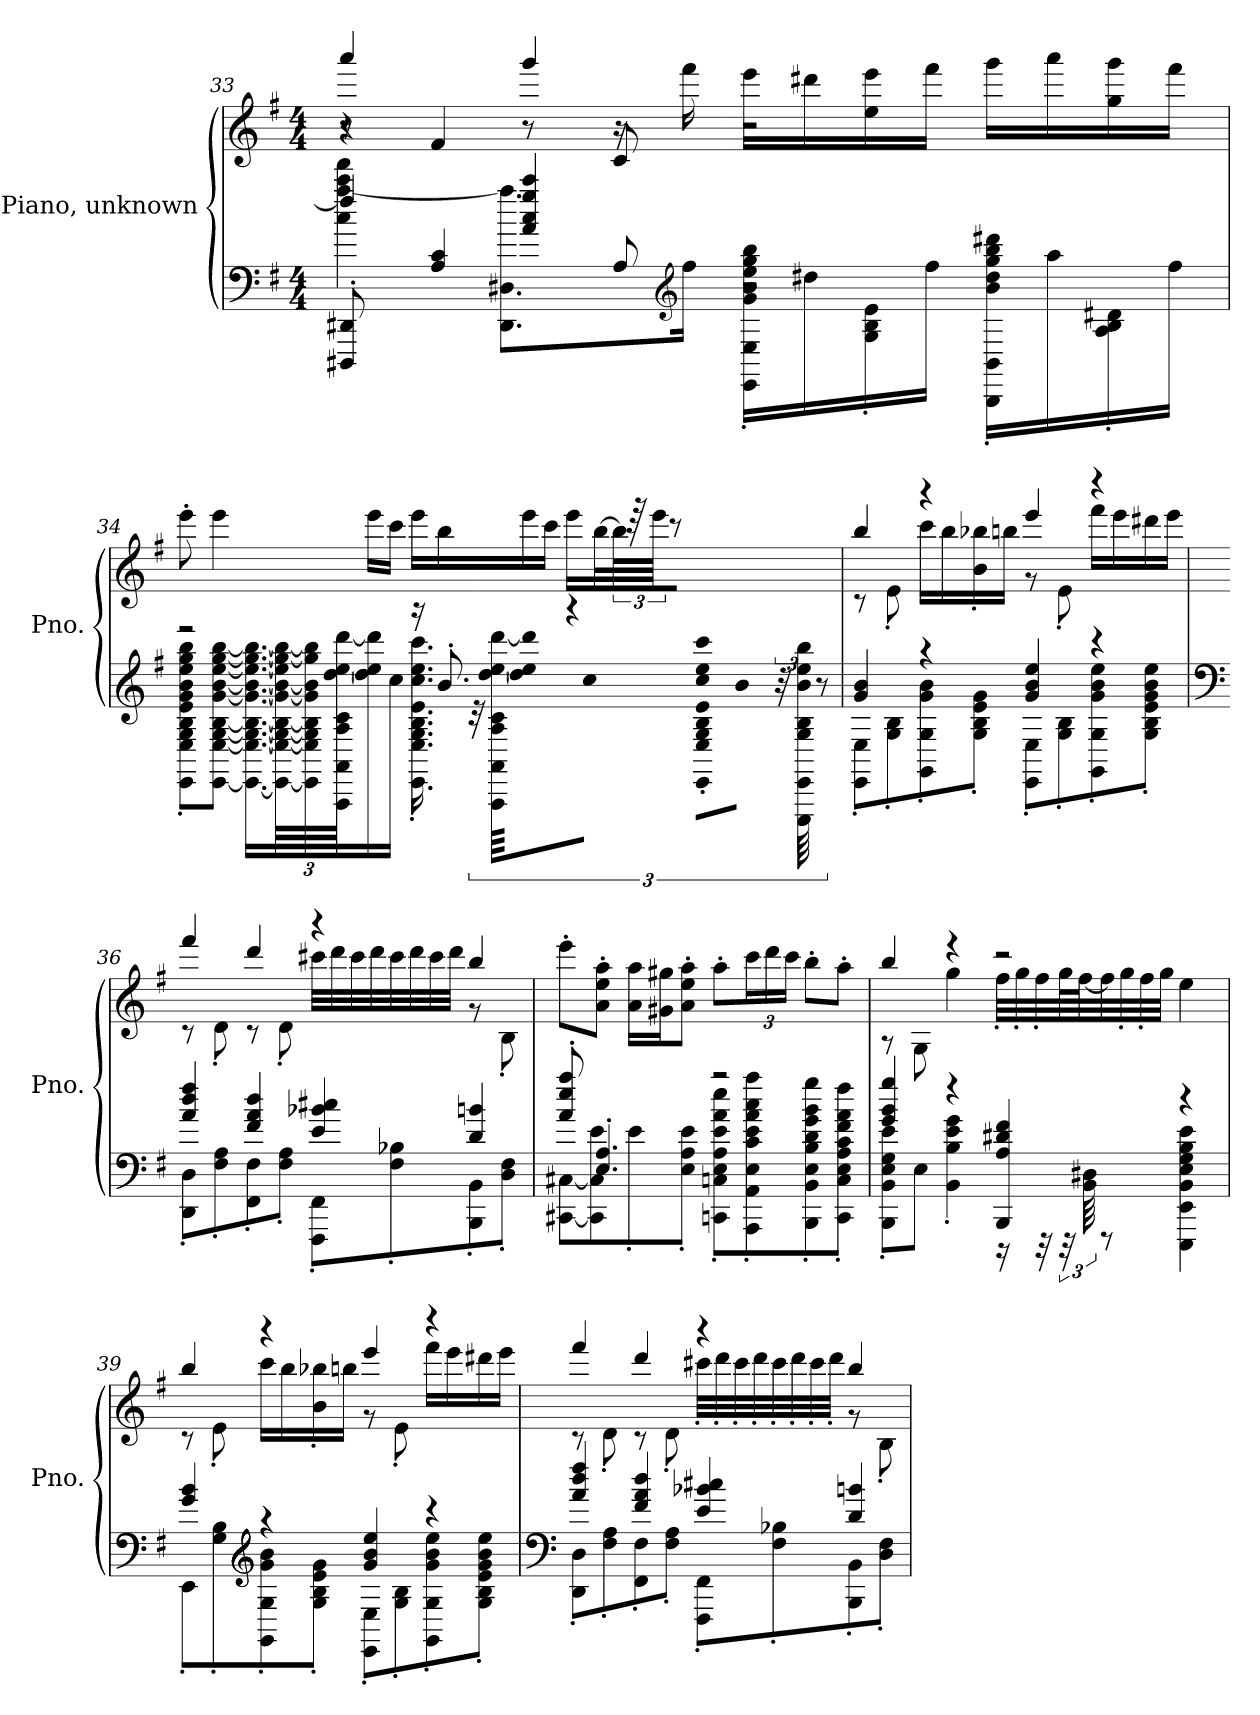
**kern	**kern
*part1	*part1
*staff2	*staff1
*I"Piano, unknown	*
*I'Pno.	*
!!LO:PB:g=z
*clefF4	*clefG2
*k[f#]	*k[f#]
*M4/4	*M4/4
=33	=33
*^	*^
*	*^	*	*^
4ff#/]	4cc\ [4aa\ 4ccc\ 4fff#\	8DDD#X/' 8DD#X/'	4aaa/	4r	8r
.	.	4A/ 4c/	.	.	4f#/
4a/ 4cc/ 4gg/ 4ccc/	8.DD#\ 8.D#X\ 8.aa\]L	.	4ggg/	8r	.
.	.	8A/	.	16r	8c/
*clefG2	*	*	*	*	*
.	16ff#\Jk	.	.	16fff#\	.
2r	16EE\' 16E\' 16g\' 16b\' 16ee\' 16gg\' 16bb\'LL	2r	2r	16eee\LL	2r
.	16dd#X\	.	.	16ddd#X\	.
.	16G\' 16B\' 16e\'	.	.	16ee\ 16eee\	.
.	16ff#\JJ	.	.	16fff#\JJ	.
.	16BBB\' 16BB\' 16b\' 16dd#\' 16gg\' 16bb\' 16ddd#X\'LL	.	.	16ggg\LL	.
.	16aa\	.	.	16aaa\	.
.	16A\' 16B\' 16d#X\'	.	.	16gg\ 16ggg\	.
.	16ff#\JJ	.	.	16fff#\JJ	.
*	*v	*v	*	*	*
*	*	*v	*v	*v
!!LO:LB:g=z
=34	=34	=34
2r	8EE\' 8E\' 8G\' 8B\' 8e\' 8g\' 8b\' 8ee\' 8gg\' 8bb\'L	8eee'\
.	[8EE\ [8E\ [8G\ [8B\ [8g\ [8b\ [8ee\ [8gg\ [8bb\J	4eee\
.	16.EE\_ 16.E\_ 16.G\_ 16.B\_ 16.g\_ 16.b\_ 16.ee\_ 16.gg\_ 16.bb\_LL	.
*	*Xbrackettup	*
.	96EE\_ 96E\_ 96G\_ 96B\_ 96g\_ 96b\_ 96ee\] 96gg\_ 96bb\_LL	.
.	96EE\] 96E\] 96G\] 96B\] 96g\] 96b\] 96gg\] 96bb\]	.
.	96AAA\ 96AA\ 96A\ 96c\ [96dd\ [96ee\ [96ddd\JJ	.
.	16dd\] 16ee\] 16ddd\]	16eee\LL
.	16cc\JJ	16ccc\JJ
16r	16.EE\' 16.E\' 16.G\' 16.B\' 16.e\' 16.cc\' 16.ee\' 16.ccc\'	16eee\LL
8.b'/	.	16bb\
*	*brackettup	*
.	48r	.
.	96AAA\ 96AA\ 96A\ 96c\ [96dd\ [96ee\ [96ddd\KKLL	.
.	16dd\] 16ee\] 16ddd\]	16eee\
.	16cc\JJ	16ccc\JJ
4r	16EE\' 16E\' 16G\' 16B\' 16e\' 16cc\' 16ee\' 16ccc\'LL	16eee\LL
.	32b\JJk	[32bb\L
.	48r	96bb\JJJk]
.	.	96r
.	96EEE\ 96EE\ 96G\ 96B\ 96b\ 96ee\ 96bb\	96eee\
.	8r	8r
!!LO:LB:g=z
=35	=35	=35
*	*	*^
4g/ 4b/	8EE\' 8E\'L	4bb/	8r
.	8G\' 8B\'	.	8e'\
4r	8GG\' 8G\' 8g\' 8b\'	4r	16ccc\LL
.	.	.	16bb\
.	8G\' 8B\' 8e\' 8g\'J	.	16b\' 16bb-X\'
.	.	.	16bbn\JJ
4g/ 4b/ 4ee/	8EE\' 8E\'L	4eee/	8r
.	8G\' 8B\'	.	8e'\
4r	8GG\' 8G\' 8g\' 8b\' 8ee\'	4r	16fff#\LL
.	.	.	16eee\
.	8G\' 8B\' 8e\' 8g\' 8b\' 8ee\'J	.	16ddd#X\
.	.	.	16eee\JJ
=36	=36	=36	=36
*clefF4	*	*	*
4a/ 4dd/ 4ff#/	8DD\' 8D\'L	4fff#/	8r
.	8F#\' 8A\'	.	8d'\
4f#/ 4a/ 4dd/	8FF#\' 8F#\'	4ddd/	8r
.	8F#\' 8A\'J	.	8d'\
4e/ 4b-X/ 4cc#X/	8FFF#\' 8FF#\'L	4r	32ccc#X\LLL
.	.	.	32ddd\
.	.	.	32ccc#\
.	.	.	32ddd\
.	8F#\' 8B-X\'	.	32ccc#\
.	.	.	32ddd\
.	.	.	32ccc#\
.	.	.	32ddd\JJJ
4d/ 4bn/	8BBB\' 8BB\'	4bb/	8r
.	8D\' 8F#\'J	.	8B'\
*	*	*v	*v
!!LO:LB:g=z
=37	=37	=37
8a/' 8ee/' 8aa/'	[8CC#X\ [8C#X\L	8eee'\L
4.E/' 4.A/'	8CC#\] 8C#\] 8e\	8a\' 8ee\' 8aa\'J
.	8e'\	16a\ 16aa\LL
.	.	16g#X\ 16gg#X\J
.	8E\' 8A\' 8e\'J	8a\' 8ee\' 8aa\'J
2r	8CCn\' 8Cn\' 8E\' 8A\' 8e\' 8a\' 8ee\'L	8aa'\L
*	*	*Xbrackettup
.	8AAA\' 8AA\' 8E\' 8c\' 8e\' 8a\' 8cc\' 8aa\'	24ccc\L
.	.	24ddd\
.	.	24ccc\JJ
.	8BBB\' 8BB\' 8E\' 8B\' 8d\' 8g\' 8b\' 8gg\'	8bb'\L
.	8CC\' 8C\' 8E\' 8A\' 8c\' 8f#\' 8a\' 8ff#\'J	8aa'\J
=38	=38	=38
*	*	*^
4g/ 4b/ 4gg/	8BBB\' 8BB\' 8E\' 8G\' 8e\'L	4bb/	8r
.	8E\J	.	8G\
4r	4BB\' 4B\' 4e\' 4g\'	4r	4gg\
4BBB/ 4A/ 4d#X/ 4f#/	16r	2r	32ff#'\LLL
.	.	.	32gg'\
.	32r	.	32ff#'\
.	48r	.	64gg\L
.	.	.	[64ff#\J
.	96BB\ 96D#X\	.	.
.	8r	.	32ff#\]
.	.	.	32gg'\
.	.	.	32ff#'\
.	.	.	32gg\JJJ
4r	4EEE\ 4EE\ 4BB\ 4E\ 4G\ 4B\ 4e\	.	4ee\
!!LO:LB:g=z	!!
=39	=39	=39	=39
4g/ 4b/	8EE'\L	4bb/	8r
.	8G\' 8B\'	.	8e'\
*clefG2	*	*	*
4r	8GG\' 8G\' 8g\' 8b\'	4r	16ccc\LL
.	.	.	16bb\
.	8G\' 8B\' 8e\' 8g\'J	.	16b\' 16bb-X\'
.	.	.	16bbn\JJ
4g/ 4b/ 4ee/	8EE\' 8E\'L	4eee/	8r
.	8G\' 8B\'	.	8e'\
4r	8GG\' 8G\' 8g\' 8b\' 8ee\'	4r	16fff#\LL
.	.	.	16eee\
.	8G\' 8B\' 8e\' 8g\' 8b\' 8ee\'J	.	16ddd#X\
.	.	.	16eee\JJ
=40	=40	=40	=40
*clefF4	*	*	*
4a/ 4dd/ 4ff#/	8DD\' 8D\'L	4fff#/	8r
.	8F#\' 8A\'	.	8d'\
4f#/ 4a/ 4dd/	8FF#\' 8F#\'	4ddd/	8r
.	8F#\' 8A\'J	.	8d'\
4e/ 4b-X/ 4cc#X/	8FFF#\' 8FF#\'L	4r	32ccc#X'\LLL
.	.	.	32ddd'\
.	.	.	32ccc#'\
.	.	.	32ddd'\
.	8F#\' 8B-X\'	.	32ccc#'\
.	.	.	32ddd'\
.	.	.	32ccc#'\
.	.	.	32ddd'\JJJ
4d/ 4bn/	8BBB\' 8BB\'	4bb/	8r
.	8D\' 8F#\'J	.	8B'\
*v	*v	*	*
*	*v	*v
=	=
*-	*-
